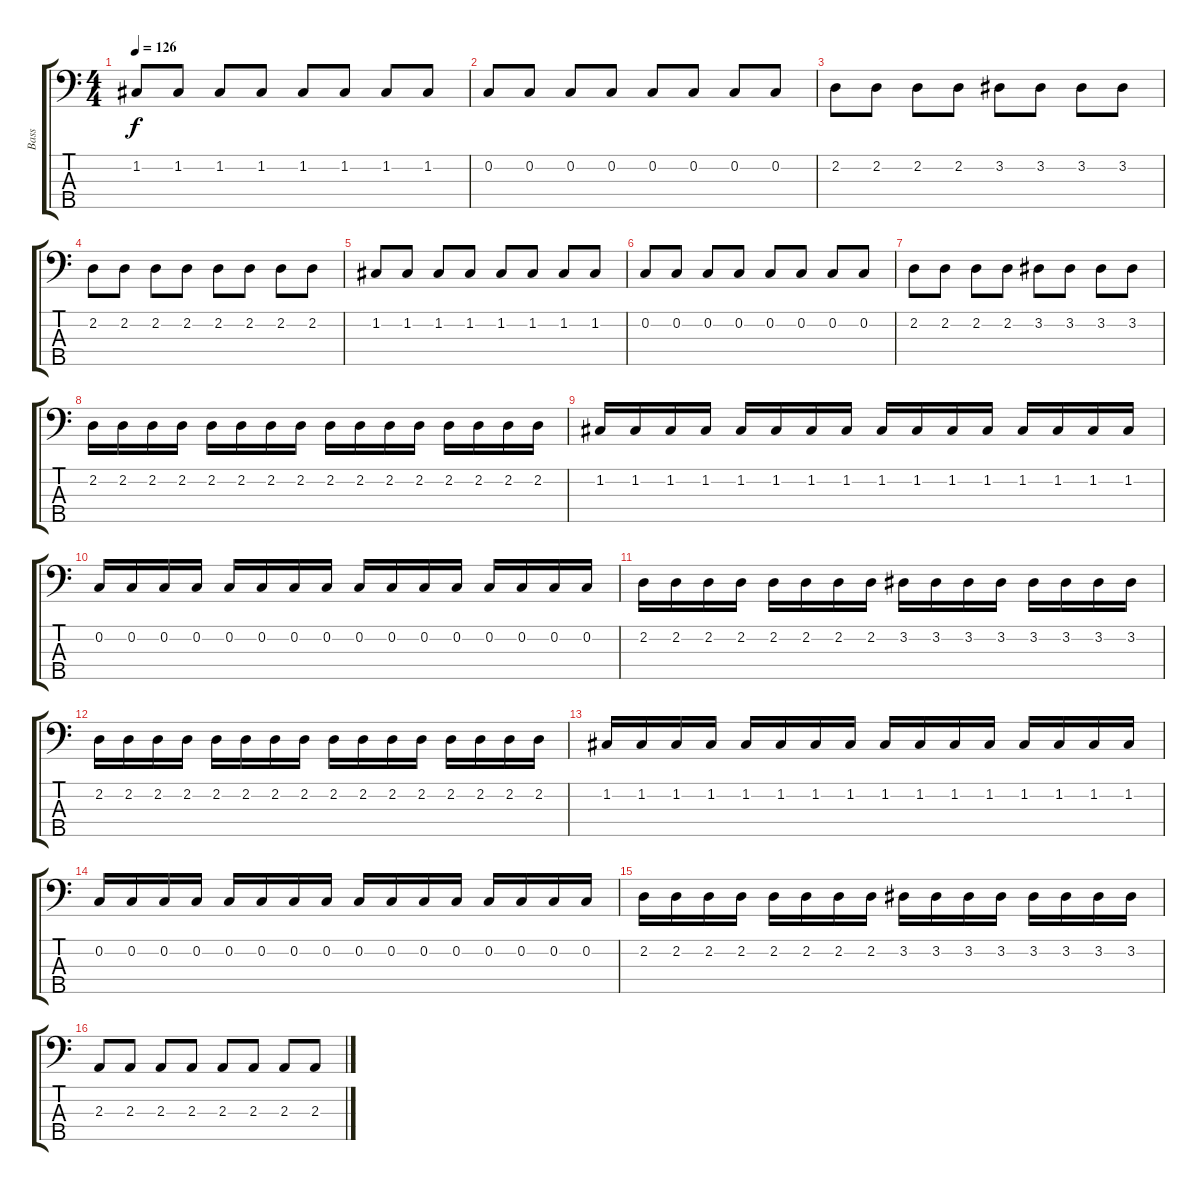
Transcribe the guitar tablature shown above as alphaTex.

\track ("Bass" "Bass") {instrument electricbassfinger}
\staff {score tabs}
\tuning (F2 C2 G1 D1 A0) {hide}
\ts (4 4)
\tempo 126
\clef f4
\ks c
1.2.8{dy f} 1.2.8 1.2.8 1.2.8 1.2.8 1.2.8 1.2.8 1.2.8 |
0.2.8 0.2.8 0.2.8 0.2.8 0.2.8 0.2.8 0.2.8 0.2.8 |
2.2.8 2.2.8 2.2.8 2.2.8 3.2.8 3.2.8 3.2.8 3.2.8 |
2.2.8 2.2.8 2.2.8 2.2.8 2.2.8 2.2.8 2.2.8 2.2.8 |
1.2.8 1.2.8 1.2.8 1.2.8 1.2.8 1.2.8 1.2.8 1.2.8 |
0.2.8 0.2.8 0.2.8 0.2.8 0.2.8 0.2.8 0.2.8 0.2.8 |
2.2.8 2.2.8 2.2.8 2.2.8 3.2.8 3.2.8 3.2.8 3.2.8 |
2.2.16 2.2.16 2.2.16 2.2.16 2.2.16 2.2.16 2.2.16 2.2.16 2.2.16 2.2.16 2.2.16 2.2.16 2.2.16 2.2.16 2.2.16 2.2.16 |
1.2.16 1.2.16 1.2.16 1.2.16 1.2.16 1.2.16 1.2.16 1.2.16 1.2.16 1.2.16 1.2.16 1.2.16 1.2.16 1.2.16 1.2.16 1.2.16 |
0.2.16 0.2.16 0.2.16 0.2.16 0.2.16 0.2.16 0.2.16 0.2.16 0.2.16 0.2.16 0.2.16 0.2.16 0.2.16 0.2.16 0.2.16 0.2.16 |
2.2.16 2.2.16 2.2.16 2.2.16 2.2.16 2.2.16 2.2.16 2.2.16 3.2.16 3.2.16 3.2.16 3.2.16 3.2.16 3.2.16 3.2.16 3.2.16 |
2.2.16 2.2.16 2.2.16 2.2.16 2.2.16 2.2.16 2.2.16 2.2.16 2.2.16 2.2.16 2.2.16 2.2.16 2.2.16 2.2.16 2.2.16 2.2.16 |
1.2.16 1.2.16 1.2.16 1.2.16 1.2.16 1.2.16 1.2.16 1.2.16 1.2.16 1.2.16 1.2.16 1.2.16 1.2.16 1.2.16 1.2.16 1.2.16 |
0.2.16 0.2.16 0.2.16 0.2.16 0.2.16 0.2.16 0.2.16 0.2.16 0.2.16 0.2.16 0.2.16 0.2.16 0.2.16 0.2.16 0.2.16 0.2.16 |
2.2.16 2.2.16 2.2.16 2.2.16 2.2.16 2.2.16 2.2.16 2.2.16 3.2.16 3.2.16 3.2.16 3.2.16 3.2.16 3.2.16 3.2.16 3.2.16 |
2.3.8 2.3.8 2.3.8 2.3.8 2.3.8 2.3.8 2.3.8 2.3.8
